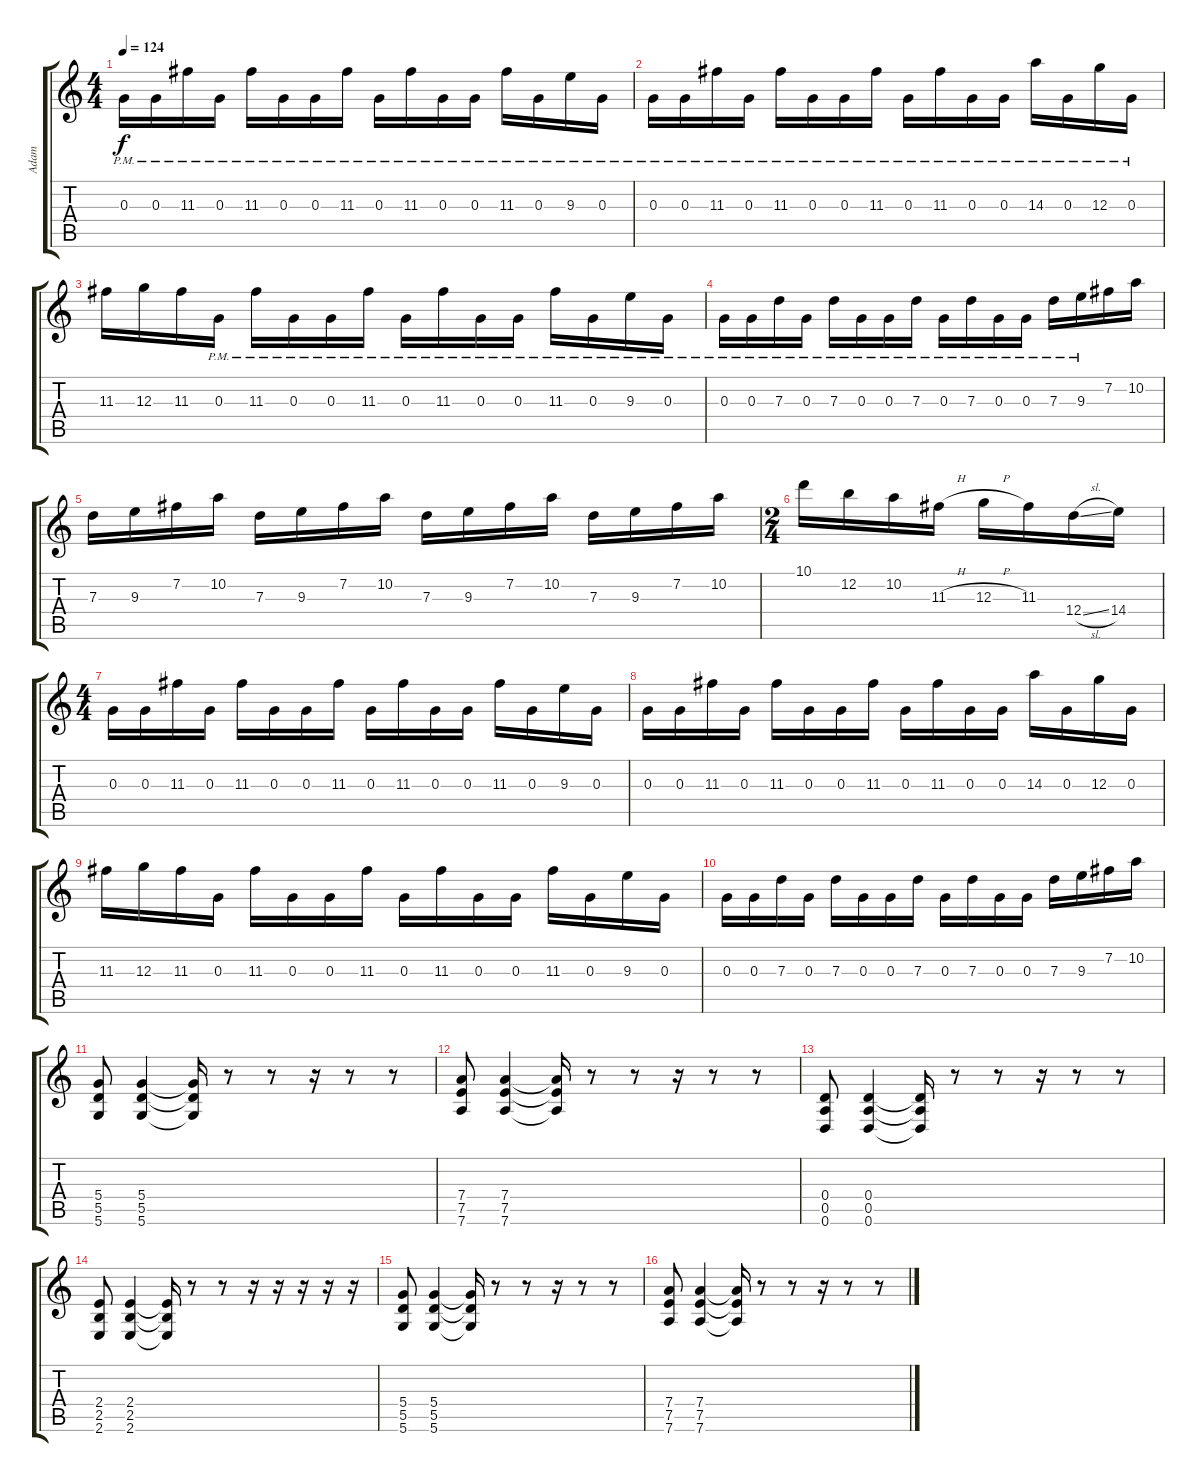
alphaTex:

\track ("Adam" "Adam") {instrument distortionguitar}
\staff {score tabs}
\tuning (E4 B3 G3 D3 A2 D2) {hide}
\ts (4 4)
\tempo 124
\clef g2
\ks c
0.3{pm}.16{dy f} 0.3{pm}.16 11.3{pm}.16 0.3{pm}.16 11.3{pm}.16 0.3{pm}.16 0.3{pm}.16 11.3{pm}.16 0.3{pm}.16 11.3{pm}.16 0.3{pm}.16 0.3{pm}.16 11.3{pm}.16 0.3{pm}.16 9.3{pm}.16 0.3{pm}.16 |
0.3{pm}.16 0.3{pm}.16 11.3{pm}.16 0.3{pm}.16 11.3{pm}.16 0.3{pm}.16 0.3{pm}.16 11.3{pm}.16 0.3{pm}.16 11.3{pm}.16 0.3{pm}.16 0.3{pm}.16 14.3{pm}.16 0.3{pm}.16 12.3{pm}.16 0.3{pm}.16 |
11.3.16 12.3.16 11.3.16 0.3{pm}.16 11.3{pm}.16 0.3{pm}.16 0.3{pm}.16 11.3{pm}.16 0.3{pm}.16 11.3{pm}.16 0.3{pm}.16 0.3{pm}.16 11.3{pm}.16 0.3{pm}.16 9.3{pm}.16 0.3{pm}.16 |
0.3{pm}.16 0.3{pm}.16 7.3{pm}.16 0.3{pm}.16 7.3{pm}.16 0.3{pm}.16 0.3{pm}.16 7.3{pm}.16 0.3{pm}.16 7.3{pm}.16 0.3{pm}.16 0.3{pm}.16 7.3{pm}.16 9.3{pm}.16 7.2.16 10.2.16 |
7.3.16 9.3.16 7.2.16 10.2.16 7.3.16 9.3.16 7.2.16 10.2.16 7.3.16 9.3.16 7.2.16 10.2.16 7.3.16 9.3.16 7.2.16 10.2.16 |
\ts (2 4)
10.1.16 12.2.16 10.2.16 11.3{h}.16 12.3{h}.16 11.3.16 12.4{sl}.16 14.4.16 |
\ts (4 4)
0.3.16 0.3.16 11.3.16 0.3.16 11.3.16 0.3.16 0.3.16 11.3.16 0.3.16 11.3.16 0.3.16 0.3.16 11.3.16 0.3.16 9.3.16 0.3.16 |
0.3.16 0.3.16 11.3.16 0.3.16 11.3.16 0.3.16 0.3.16 11.3.16 0.3.16 11.3.16 0.3.16 0.3.16 14.3.16 0.3.16 12.3.16 0.3.16 |
11.3.16 12.3.16 11.3.16 0.3.16 11.3.16 0.3.16 0.3.16 11.3.16 0.3.16 11.3.16 0.3.16 0.3.16 11.3.16 0.3.16 9.3.16 0.3.16 |
0.3.16 0.3.16 7.3.16 0.3.16 7.3.16 0.3.16 0.3.16 7.3.16 0.3.16 7.3.16 0.3.16 0.3.16 7.3.16 9.3.16 7.2.16 10.2.16 |
(5.4 5.5 5.6).8 (5.4 5.5 5.6).4 (5.4{t} 5.5{t} 5.6{t}).16 r.8 r.8 r.16 r.8 r.8 |
(7.4 7.5 7.6).8 (7.4 7.5 7.6).4 (7.4{t} 7.5{t} 7.6{t}).16 r.8 r.8 r.16 r.8 r.8 |
(0.4 0.5 0.6).8 (0.4 0.5 0.6).4 (0.4{t} 0.5{t} 0.6{t}).16 r.8 r.8 r.16 r.8 r.8 |
(2.4 2.5 2.6).8 (2.4 2.5 2.6).4 (2.4{t} 2.5{t} 2.6{t}).16 r.8 r.8 r.16 r.16 r.16 r.16 r.16 |
(5.4 5.5 5.6).8 (5.4 5.5 5.6).4 (5.4{t} 5.5{t} 5.6{t}).16 r.8 r.8 r.16 r.8 r.8 |
(7.4 7.5 7.6).8 (7.4 7.5 7.6).4 (7.4{t} 7.5{t} 7.6{t}).16 r.8 r.8 r.16 r.8 r.8
